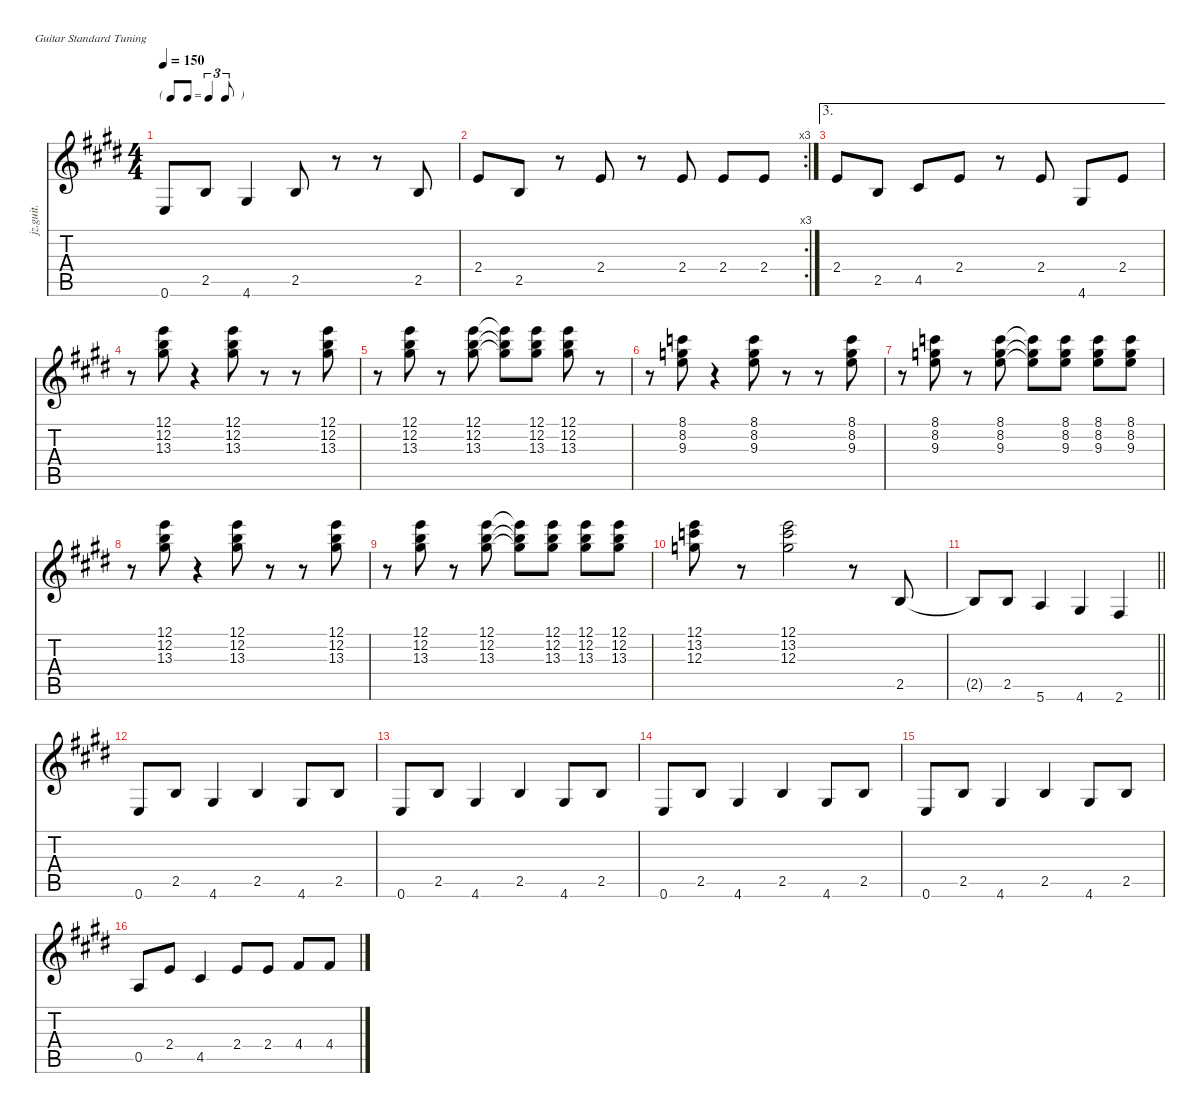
\defaultSystemsLayout 4
\hideDynamics
\bracketExtendMode nobrackets
\otherSystemsTrackNameOrientation horizontal
\track ("Track 3" "jz.guit.") {instrument electricguitarjazz}
\staff {score tabs}
\tuning (E4 B3 G3 D3 A2 E2)
\ts (4 4)
\tf triplet8th
\tempo 150
\clef g2
\ks e
0.6{acc forcenatural}.8{dy fff} 2.5{acc forcenatural}.8 4.6{acc #}.4 2.5{acc forcenatural}.8 r.8 r.8 2.5{acc forcenatural}.8 |
\rc 3
2.4{acc forcenatural}.8 2.5{acc forcenatural}.8 r.8 2.4{acc forcenatural}.8 r.8 2.4{acc forcenatural}.8 2.4{acc forcenatural}.8 2.4{acc forcenatural}.8 |
\ae 3
2.4{acc forcenatural}.8{dy f} 2.5{acc forcenatural}.8 4.5{acc #}.8 2.4{acc forcenatural}.8 r.8 2.4{acc forcenatural}.8 4.6{acc #}.8 2.4{acc forcenatural}.8 |
r.8 (12.1{acc forcenatural} 12.2{acc forcenatural} 13.3{acc #}).8{dy fff} r.4 (12.1{acc forcenatural} 12.2{acc forcenatural} 13.3{acc #}).8 r.8 r.8 (12.1{acc forcenatural} 12.2{acc forcenatural} 13.3{acc #}).8 |
r.8 (12.1{acc forcenatural} 12.2{acc forcenatural} 13.3{acc #}).8 r.8 (12.1{acc forcenatural} 12.2{acc forcenatural} 13.3{acc #}).8 (12.1{t acc forcenatural} 12.2{t acc forcenatural} 13.3{t acc #}).8{dy f} (12.1{acc forcenatural} 12.2{acc forcenatural} 13.3{acc #}).8{dy fff} (12.1{acc forcenatural} 12.2{acc forcenatural} 13.3{acc #}).8 r.8 |
r.8 (8.1{acc forcenatural} 8.2{acc forcenatural} 9.3{acc forcenatural}).8 r.4 (8.1{acc forcenatural} 8.2{acc forcenatural} 9.3{acc forcenatural}).8 r.8 r.8 (8.1{acc forcenatural} 8.2{acc forcenatural} 9.3{acc forcenatural}).8 |
r.8 (8.1{acc forcenatural} 8.2{acc forcenatural} 9.3{acc forcenatural}).8 r.8 (8.1{acc forcenatural} 8.2{acc forcenatural} 9.3{acc forcenatural}).8 (8.1{t acc forcenatural} 8.2{t acc forcenatural} 9.3{t acc forcenatural}).8{dy f} (8.1{acc forcenatural} 8.2{acc forcenatural} 9.3{acc forcenatural}).8{dy fff} (8.1{acc forcenatural} 8.2{acc forcenatural} 9.3{acc forcenatural}).8 (8.1{acc forcenatural} 8.2{acc forcenatural} 9.3{acc forcenatural}).8 |
r.8 (12.1{acc forcenatural} 12.2{acc forcenatural} 13.3{acc #}).8 r.4 (12.1{acc forcenatural} 12.2{acc forcenatural} 13.3{acc #}).8 r.8 r.8 (12.1{acc forcenatural} 12.2{acc forcenatural} 13.3{acc #}).8 |
r.8 (12.1{acc forcenatural} 12.2{acc forcenatural} 13.3{acc #}).8 r.8 (12.1{acc forcenatural} 12.2{acc forcenatural} 13.3{acc #}).8 (12.1{t acc forcenatural} 12.2{t acc forcenatural} 13.3{t acc #}).8{dy f} (12.1{acc forcenatural} 12.2{acc forcenatural} 13.3{acc #}).8{dy fff} (12.1{acc forcenatural} 12.2{acc forcenatural} 13.3{acc #}).8 (12.1{acc forcenatural} 12.2{acc forcenatural} 13.3{acc #}).8 |
(12.1{acc forcenatural} 13.2{acc forcenatural} 12.3{acc forcenatural}).8 r.8 (12.1{acc forcenatural} 13.2{acc forcenatural} 12.3{acc forcenatural}).2 r.8 2.5{acc forcenatural}.8 |
\barLineRight lightlight
2.5{t acc forcenatural}.8 2.5{acc forcenatural}.8 5.6{acc forcenatural}.4 4.6{acc #}.4 2.6{acc #}.4 |
0.6{acc forcenatural}.8 2.5{acc forcenatural}.8 4.6{acc #}.4 2.5{acc forcenatural}.4 4.6{acc #}.8 2.5{acc forcenatural}.8 |
0.6{acc forcenatural}.8 2.5{acc forcenatural}.8 4.6{acc #}.4 2.5{acc forcenatural}.4 4.6{acc #}.8 2.5{acc forcenatural}.8 |
0.6{acc forcenatural}.8 2.5{acc forcenatural}.8 4.6{acc #}.4 2.5{acc forcenatural}.4 4.6{acc #}.8 2.5{acc forcenatural}.8 |
0.6{acc forcenatural}.8 2.5{acc forcenatural}.8 4.6{acc #}.4 2.5{acc forcenatural}.4 4.6{acc #}.8 2.5{acc forcenatural}.8 |
0.5{acc forcenatural}.8 2.4{acc forcenatural}.8 4.5{acc #}.4 2.4{acc forcenatural}.8 2.4{acc forcenatural}.8 4.4{acc #}.8 4.4{acc #}.8
